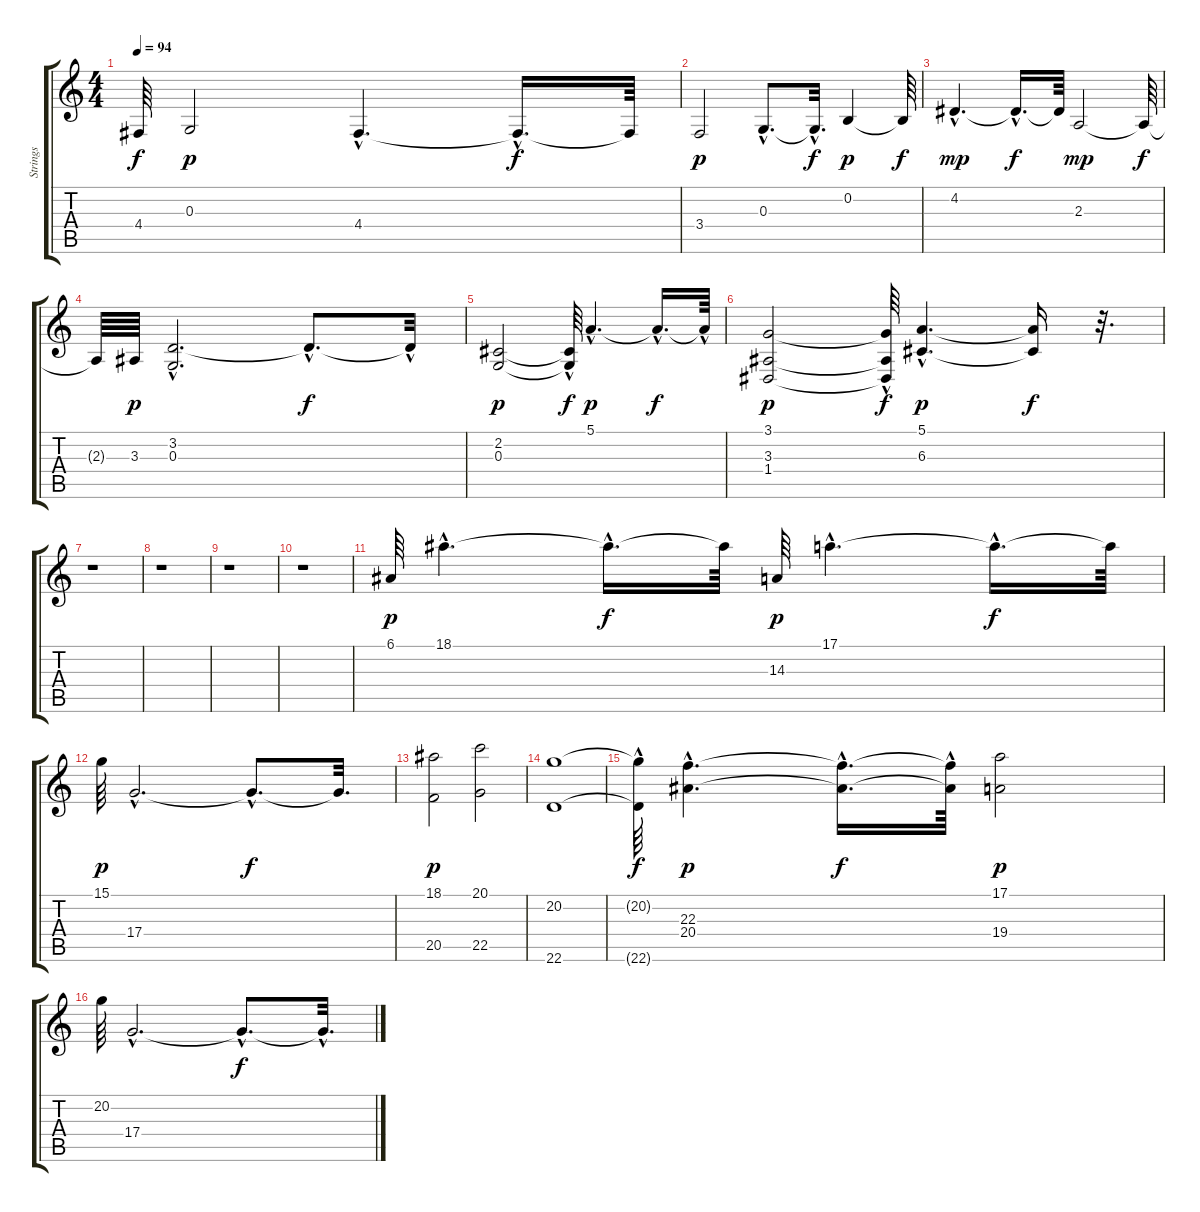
\track ("Strings" "Strings") {instrument synthstrings2}
\staff {score tabs}
\tuning (E4 B3 G3 D3 A2 E2) {hide}
\ts (4 4)
\tempo 94
\clef g2
\ks c
4.4{t}.64{dy f} 0.3.2{dy p} 4.4{hac}.4{d} 4.4{hac t}.16{d dy f} 4.4{t}.64 |
3.4.2{dy p} 0.3{hac}.8{d} 0.3{hac t}.32{d dy f} 0.2.4{dy p} 0.2{t}.64{dy f} |
4.2{hac}.4{d dy mp} 4.2{hac t}.16{d dy f} 4.2{t}.64 2.3.2{dy mp} 2.3{t}.64{dy f} |
2.3{t}.64 3.3.64{dy p} (3.2{hac} 0.3).2{d} 3.2{hac t}.8{d dy f} 3.2{hac t}.32 |
(2.2 0.3).2{dy p} (2.2{hac t} 0.3{hac t}).64{dy f} 5.1{hac}.4{d dy p} 5.1{hac t}.16{d dy f} 5.1{hac t}.64 |
(3.1 3.3 1.4).2{dy p} (3.1{t} 3.3{t} 1.4{hac t}).64{dy f} (5.1{hac} 6.3{hac}).4{d dy p} (5.1{t} 6.3{t}).16{dy f} r.32{d} |
r.1 |
r.1 |
r.1 |
r.1 |
6.1.64{dy p} 18.1{hac}.4{d} 18.1{hac t}.16{d dy f} 18.1{t}.64 14.3.64{dy p} 17.1{hac}.4{d} 17.1{hac t}.16{d dy f} 17.1{t}.64 |
15.1.64{dy p} 17.4{hac}.2{d} 17.4{hac t}.8{d dy f} 17.4{t}.32{d} |
(18.1 20.5).2{dy p} (20.1 22.5).2 |
(20.2 22.6).1 |
(20.2{t} 22.6{hac t}).64{dy f} (22.3{hac} 20.4{hac}).4{d dy p} (22.3{hac t} 20.4{hac t}).16{d dy f} (22.3{hac t} 20.4{hac t}).64 (17.1 19.4).2{dy p} |
20.2.64 17.4{hac}.2{d} 17.4{hac t}.8{d dy f} 17.4{hac t}.32{d}
